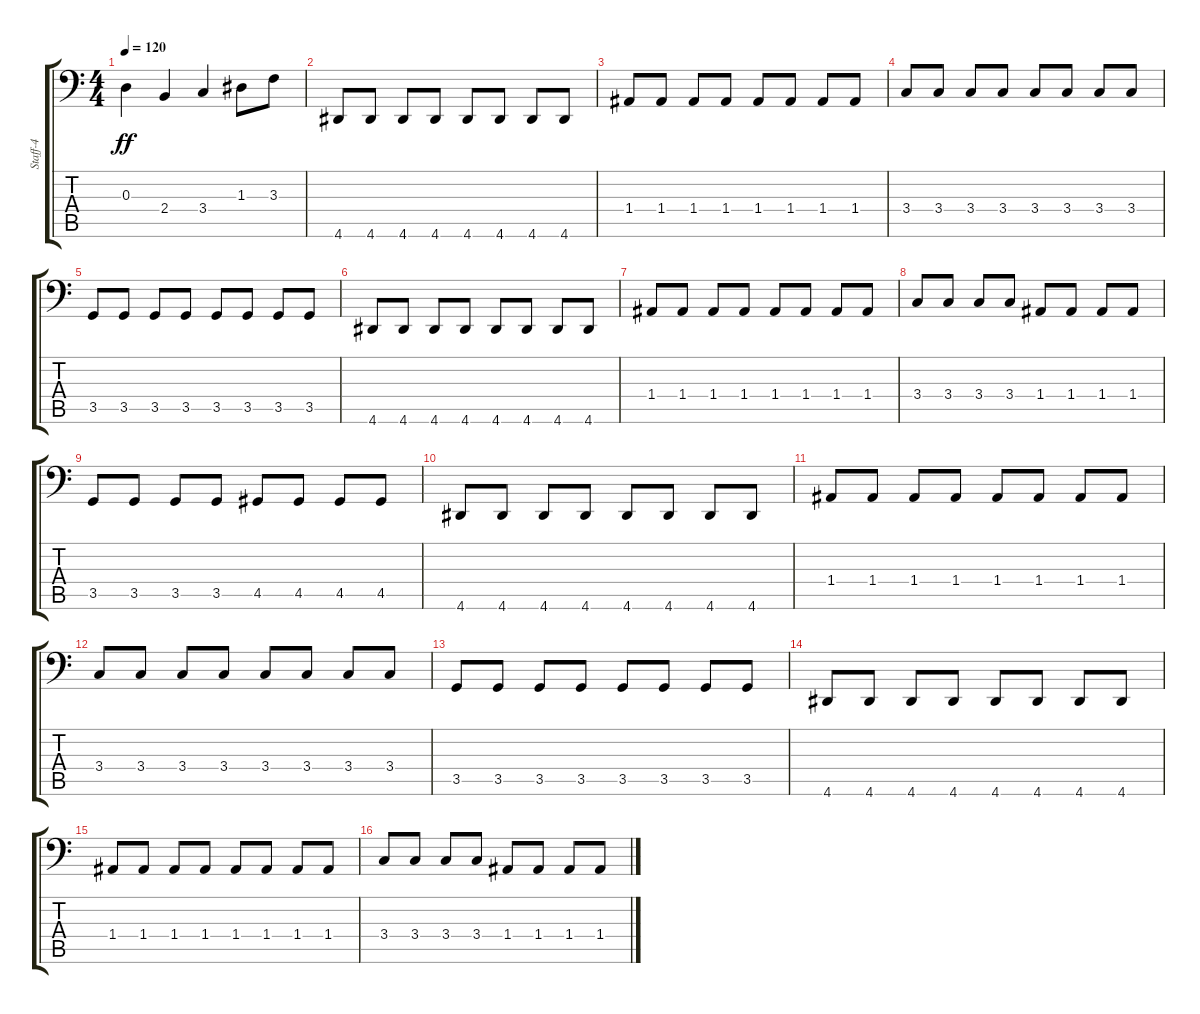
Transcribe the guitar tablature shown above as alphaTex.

\track ("Staff-4" "Staff-4") {instrument electricbassfinger}
\staff {score tabs}
\tuning (C3 G2 D2 A1 E1 B0) {hide}
\ts (4 4)
\tempo 120
\clef f4
\ks c
0.3.4{dy ff} 2.4.4 3.4.4 1.3.8 3.3.8 |
4.6.8 4.6.8 4.6.8 4.6.8 4.6.8 4.6.8 4.6.8 4.6.8 |
1.4.8 1.4.8 1.4.8 1.4.8 1.4.8 1.4.8 1.4.8 1.4.8 |
3.4.8 3.4.8 3.4.8 3.4.8 3.4.8 3.4.8 3.4.8 3.4.8 |
3.5.8 3.5.8 3.5.8 3.5.8 3.5.8 3.5.8 3.5.8 3.5.8 |
4.6.8 4.6.8 4.6.8 4.6.8 4.6.8 4.6.8 4.6.8 4.6.8 |
1.4.8 1.4.8 1.4.8 1.4.8 1.4.8 1.4.8 1.4.8 1.4.8 |
3.4.8 3.4.8 3.4.8 3.4.8 1.4.8 1.4.8 1.4.8 1.4.8 |
3.5.8 3.5.8 3.5.8 3.5.8 4.5.8 4.5.8 4.5.8 4.5.8 |
4.6.8 4.6.8 4.6.8 4.6.8 4.6.8 4.6.8 4.6.8 4.6.8 |
1.4.8 1.4.8 1.4.8 1.4.8 1.4.8 1.4.8 1.4.8 1.4.8 |
3.4.8 3.4.8 3.4.8 3.4.8 3.4.8 3.4.8 3.4.8 3.4.8 |
3.5.8 3.5.8 3.5.8 3.5.8 3.5.8 3.5.8 3.5.8 3.5.8 |
4.6.8 4.6.8 4.6.8 4.6.8 4.6.8 4.6.8 4.6.8 4.6.8 |
1.4.8 1.4.8 1.4.8 1.4.8 1.4.8 1.4.8 1.4.8 1.4.8 |
3.4.8 3.4.8 3.4.8 3.4.8 1.4.8 1.4.8 1.4.8 1.4.8
